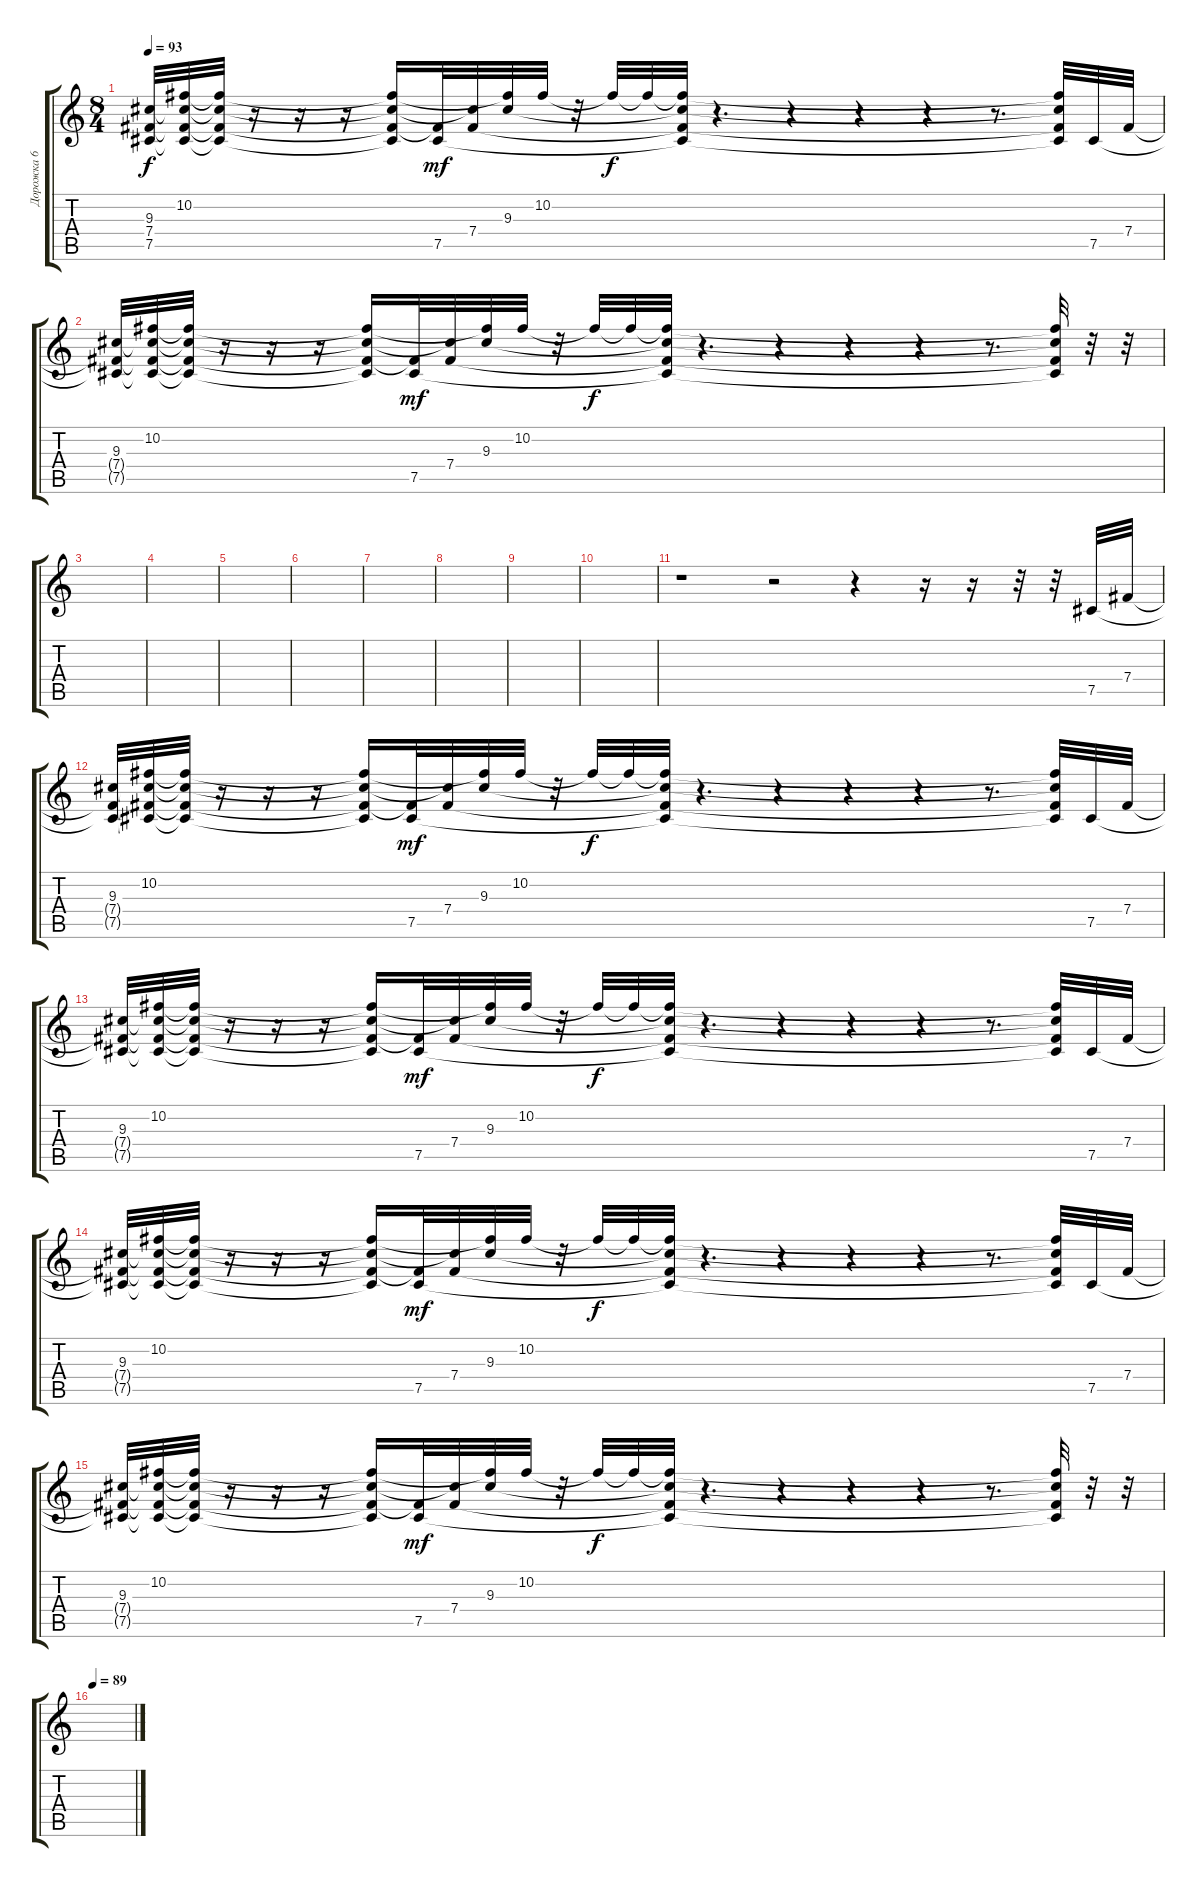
\track ("Дорожка 6" "Дорожка 6") {instrument electricguitarclean}
\staff {score tabs}
\tuning (Db4 Ab3 E3 B2 Gb2 B1) {hide}
\ts (8 4)
\tempo 93
\clef g2
\ks c
(9.3 7.4{t} 7.5{t}).32{dy f} (10.2 9.3{t} 7.4{t} 7.5{t}).32 (10.2{t} 9.3{t} 7.4{t} 7.5{t}).32 r.16 r.16 r.16 (10.2{t} 9.3{t} 7.4{t} 7.5{t}).16 (7.4{t} 7.5).32{dy mf} (9.3{t} 7.4).32 (10.2{t} 9.3).32 10.2.32 r.32 10.2{t}.32{dy f} 10.2{t}.32 (10.2{t} 9.3{t} 7.4{t} 7.5{t}).32 r.4{d} r.4 r.4 r.4 r.8{d} (10.2{t} 9.3{t} 7.4{t} 7.5{t}).32 7.5.32 7.4.32 |
(9.3 7.4{t} 7.5{t}).32 (10.2 9.3{t} 7.4{t} 7.5{t}).32 (10.2{t} 9.3{t} 7.4{t} 7.5{t}).32 r.16 r.16 r.16 (10.2{t} 9.3{t} 7.4{t} 7.5{t}).16 (7.4{t} 7.5).32{dy mf} (9.3{t} 7.4).32 (10.2{t} 9.3).32 10.2.32 r.32 10.2{t}.32{dy f} 10.2{t}.32 (10.2{t} 9.3{t} 7.4{t} 7.5{t}).32 r.4{d} r.4 r.4 r.4 r.8{d} (10.2{t} 9.3{t} 7.4{t} 7.5{t}).32 r.32 r.32 |
|
|
|
|
|
|
|
|
r.1 r.2 r.4 r.16 r.16 r.32 r.32 7.5.32 7.4.32 |
(9.3 7.4{t} 7.5{t}).32 (10.2 9.3{t} 7.4{t} 7.5{t}).32 (10.2{t} 9.3{t} 7.4{t} 7.5{t}).32 r.16 r.16 r.16 (10.2{t} 9.3{t} 7.4{t} 7.5{t}).16 (7.4{t} 7.5).32{dy mf} (9.3{t} 7.4).32 (10.2{t} 9.3).32 10.2.32 r.32 10.2{t}.32{dy f} 10.2{t}.32 (10.2{t} 9.3{t} 7.4{t} 7.5{t}).32 r.4{d} r.4 r.4 r.4 r.8{d} (10.2{t} 9.3{t} 7.4{t} 7.5{t}).32 7.5.32 7.4.32 |
(9.3 7.4{t} 7.5{t}).32 (10.2 9.3{t} 7.4{t} 7.5{t}).32 (10.2{t} 9.3{t} 7.4{t} 7.5{t}).32 r.16 r.16 r.16 (10.2{t} 9.3{t} 7.4{t} 7.5{t}).16 (7.4{t} 7.5).32{dy mf} (9.3{t} 7.4).32 (10.2{t} 9.3).32 10.2.32 r.32 10.2{t}.32{dy f} 10.2{t}.32 (10.2{t} 9.3{t} 7.4{t} 7.5{t}).32 r.4{d} r.4 r.4 r.4 r.8{d} (10.2{t} 9.3{t} 7.4{t} 7.5{t}).32 7.5.32 7.4.32 |
(9.3 7.4{t} 7.5{t}).32 (10.2 9.3{t} 7.4{t} 7.5{t}).32 (10.2{t} 9.3{t} 7.4{t} 7.5{t}).32 r.16 r.16 r.16 (10.2{t} 9.3{t} 7.4{t} 7.5{t}).16 (7.4{t} 7.5).32{dy mf} (9.3{t} 7.4).32 (10.2{t} 9.3).32 10.2.32 r.32 10.2{t}.32{dy f} 10.2{t}.32 (10.2{t} 9.3{t} 7.4{t} 7.5{t}).32 r.4{d} r.4 r.4 r.4 r.8{d} (10.2{t} 9.3{t} 7.4{t} 7.5{t}).32 7.5.32 7.4.32 |
(9.3 7.4{t} 7.5{t}).32 (10.2 9.3{t} 7.4{t} 7.5{t}).32 (10.2{t} 9.3{t} 7.4{t} 7.5{t}).32 r.16 r.16 r.16 (10.2{t} 9.3{t} 7.4{t} 7.5{t}).16 (7.4{t} 7.5).32{dy mf} (9.3{t} 7.4).32 (10.2{t} 9.3).32 10.2.32 r.32 10.2{t}.32{dy f} 10.2{t}.32 (10.2{t} 9.3{t} 7.4{t} 7.5{t}).32 r.4{d} r.4 r.4 r.4 r.8{d} (10.2{t} 9.3{t} 7.4{t} 7.5{t}).32 r.32 r.32 |
\tempo 89
